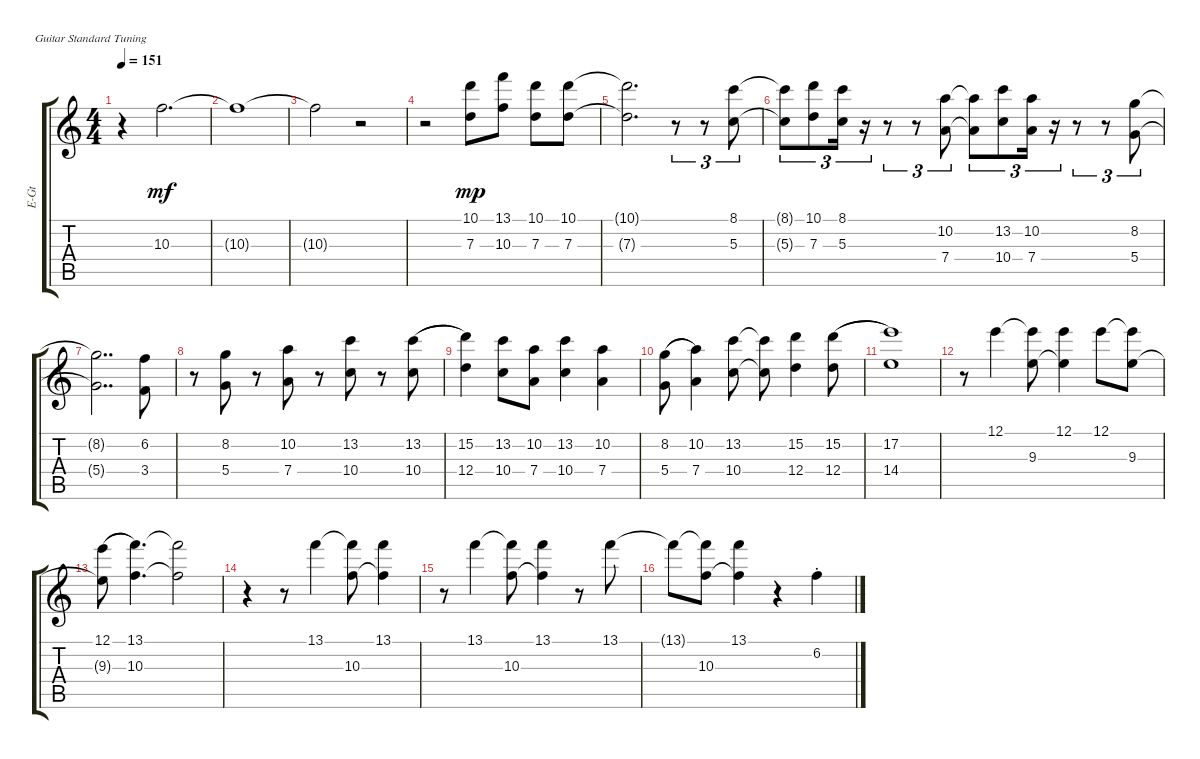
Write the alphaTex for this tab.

\bracketExtendMode groupsimilarinstruments
\track ("Electric Guitar- Mick" "E-Gt") {instrument electricguitarclean}
\staff {score tabs}
\tuning (E4 B3 G3 D3 A2 E2)
\ts (4 4)
\tempo 151
\clef g2
\ks aminor
r.4{dy mf} 10.3.2{d} |
10.3{t}.1 |
10.3{t}.2 r.2 |
r.2 (7.3 10.1).8{dy mp} (10.3 13.1).8 (7.3 10.1).8 (7.3 10.1).8 |
(7.3{t} 10.1{t}).2{d} r.8{tu (3 2)} r.8{tu (3 2)} (5.3 8.1).8{tu (3 2)} |
(5.3{t} 8.1{t}).8{tu (3 2)} (7.3 10.1).8{tu (3 2)} (5.3 8.1).16{tu (3 2)} r.16{tu (3 2)} r.8{tu (3 2)} r.8{tu (3 2)} (7.4 10.2).8{tu (3 2)} (7.4{t} 10.2{t}).8{tu (3 2)} (10.4 13.2).8{tu (3 2)} (7.4 10.2).16{tu (3 2)} r.16{tu (3 2)} r.8{tu (3 2)} r.8{tu (3 2)} (5.4 8.2).8{tu (3 2)} |
(5.4{t} 8.2{t}).2{dd} (3.4 6.2).8 |
r.8 (5.4 8.2).8 r.8 (7.4 10.2).8 r.8 (10.4 13.2).8 r.8 (10.4 13.2).8{legatoorigin} |
(12.4 15.2).4 (10.4 13.2).8 (7.4 10.2).8 (10.4 13.2).4 (7.4 10.2).4 |
(5.4 8.2).8{legatoorigin} (7.4 10.2).4 (10.4 13.2).8 (10.4{t} 13.2{t}).8 (12.4 15.2).4 (12.4 15.2).8{legatoorigin} |
(14.4 17.2).1 |
r.8 12.1.4 (9.3 12.1{t}).8 (9.3{t} 12.1).4 12.1.8 (9.3 12.1{t}).8 |
(9.3{t} 12.1).8{legatoorigin} (10.3 13.1).4{d} (10.3{t} 13.1{t}).2 |
r.4 r.8 13.1.4 (10.3 13.1{t}).8 (10.3{t} 13.1).4 |
r.8 13.1.4 (10.3 13.1{t}).8 (10.3{t} 13.1).4 r.8 13.1.8 |
13.1{t}.8 (10.3 13.1{t}).8 (10.3{t} 13.1).4 r.4 6.2{st}.4
